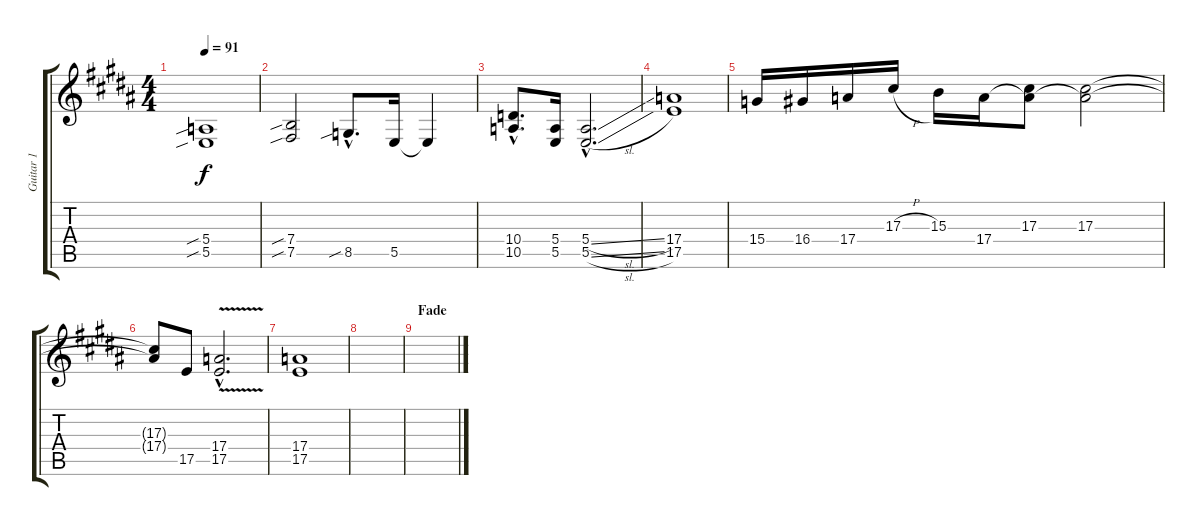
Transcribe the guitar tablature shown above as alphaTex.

\track ("Guitar 1" "Guitar 1") {instrument lead5charang}
\staff {score tabs}
\tuning (E4 B3 Ab3 E3 B2 E2) {hide}
\ts (4 4)
\tempo 91
\clef g2
\ks b
(5.4{sib} 5.5{sib}).1{dy f} |
(7.4{sib} 7.5{sib}).2 8.5{sib hac}.8{d} 5.5.16 5.5{t}.4 |
(10.4{hac} 10.5{hac}).8{d} (5.4 5.5).16 (5.4{sl hac} 5.5{sl hac}).2{d} |
(17.4 17.5).1 |
15.4.16 16.4.16 17.4.16 17.3{h}.16 15.3.16 17.4.16 (17.3 17.4{t}).8 (17.3 17.4{t}).2 |
(17.3{t} 17.4{t}).8 17.5.8 (17.4{v hac} 17.5{v hac}).2{d} |
(17.4 17.5).1 |
|
\section ("" "Fade")
